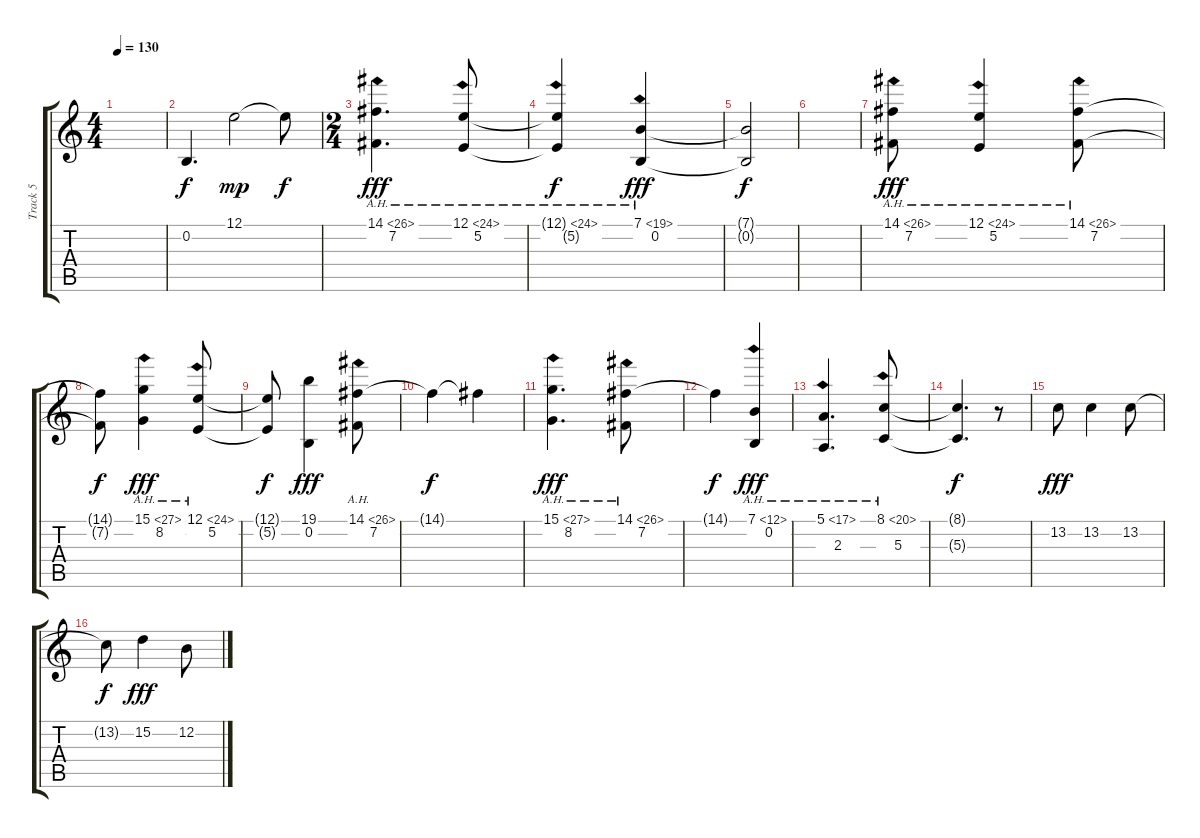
\track ("Track 5" "Track 5") {instrument synthstrings1}
\staff {score tabs}
\tuning (E4 B3 G3 D3 A2 E2) {hide}
\ts (4 4)
\tempo 130
\clef g2
\ks c
|
0.2.4{d} 12.1.2{dy mp} 12.1{t}.8{dy f} |
\ts (2 4)
(14.1{ah 12} 7.2).4{d dy fff} (12.1{ah 12} 5.2).8 |
(12.1{ah 12 t} 5.2{t}).4{dy f} (7.1{ah 12} 0.2).4{dy fff} |
(7.1{t} 0.2{t}).2{dy f} |
|
(14.1{ah 12} 7.2).8{dy fff} (12.1{ah 12} 5.2).4 (14.1{ah 12} 7.2).8 |
(14.1{t} 7.2{t}).8{dy f} (15.1{ah 12} 8.2).4{dy fff} (12.1{ah 12} 5.2).8 |
(12.1{t} 5.2{t}).8{dy f} (19.1 0.2).4{dy fff} (14.1{ah 12} 7.2).8 |
14.1{t}.4{dy f} 14.1{t}.4 |
(15.1{ah 12} 8.2).4{d dy fff} (14.1{ah 12} 7.2).8 |
14.1{t}.4{dy f} (7.1{ah 5} 0.2).4{dy fff} |
(5.1{ah 12} 2.3).4{d} (8.1{ah 12} 5.3).8 |
(8.1{t} 5.3{t}).4{d dy f} r.8 |
13.2.8{dy fff} 13.2.4 13.2.8 |
13.2{t}.8{dy f} 15.2.4{dy fff} 12.2.8
